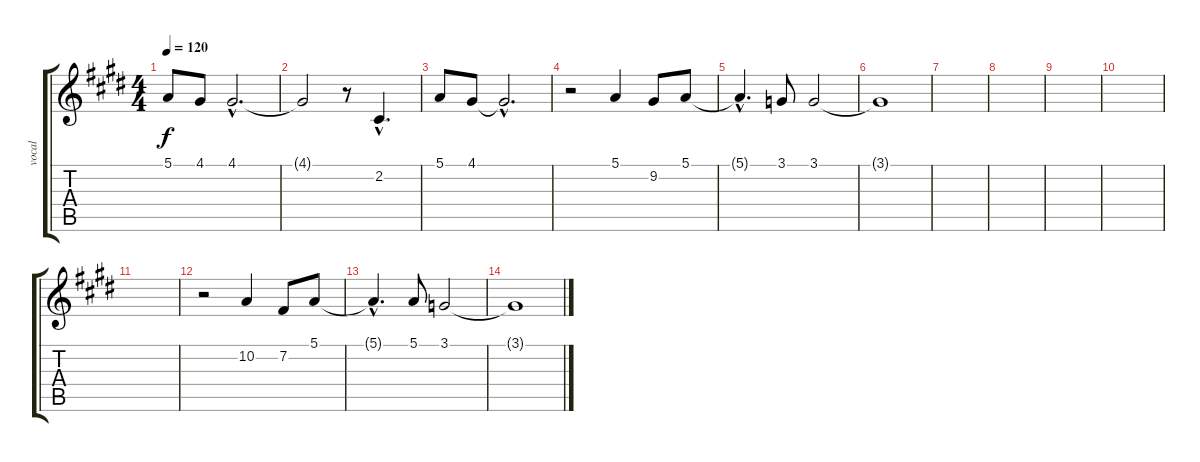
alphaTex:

\track ("vocal" "vocal") {instrument reedorgan}
\staff {score tabs}
\tuning (E4 B3 G3 D3 A2 E2) {hide}
\ts (4 4)
\tempo 120
\clef g2
\ks e
5.1{t}.8{dy f} 4.1.8 4.1{hac}.2{d} |
4.1{t}.2 r.8 2.2{hac}.4{d} |
5.1.8 4.1.8 4.1{hac t}.2{d} |
r.2 5.1.4 9.2.8 5.1.8 |
5.1{hac t}.4{d} 3.1.8 3.1.2 |
3.1{t}.1 |
|
|
|
|
|
r.2 10.2.4 7.2.8 5.1.8 |
5.1{hac t}.4{d} 5.1.8 3.1.2 |
3.1{t}.1
